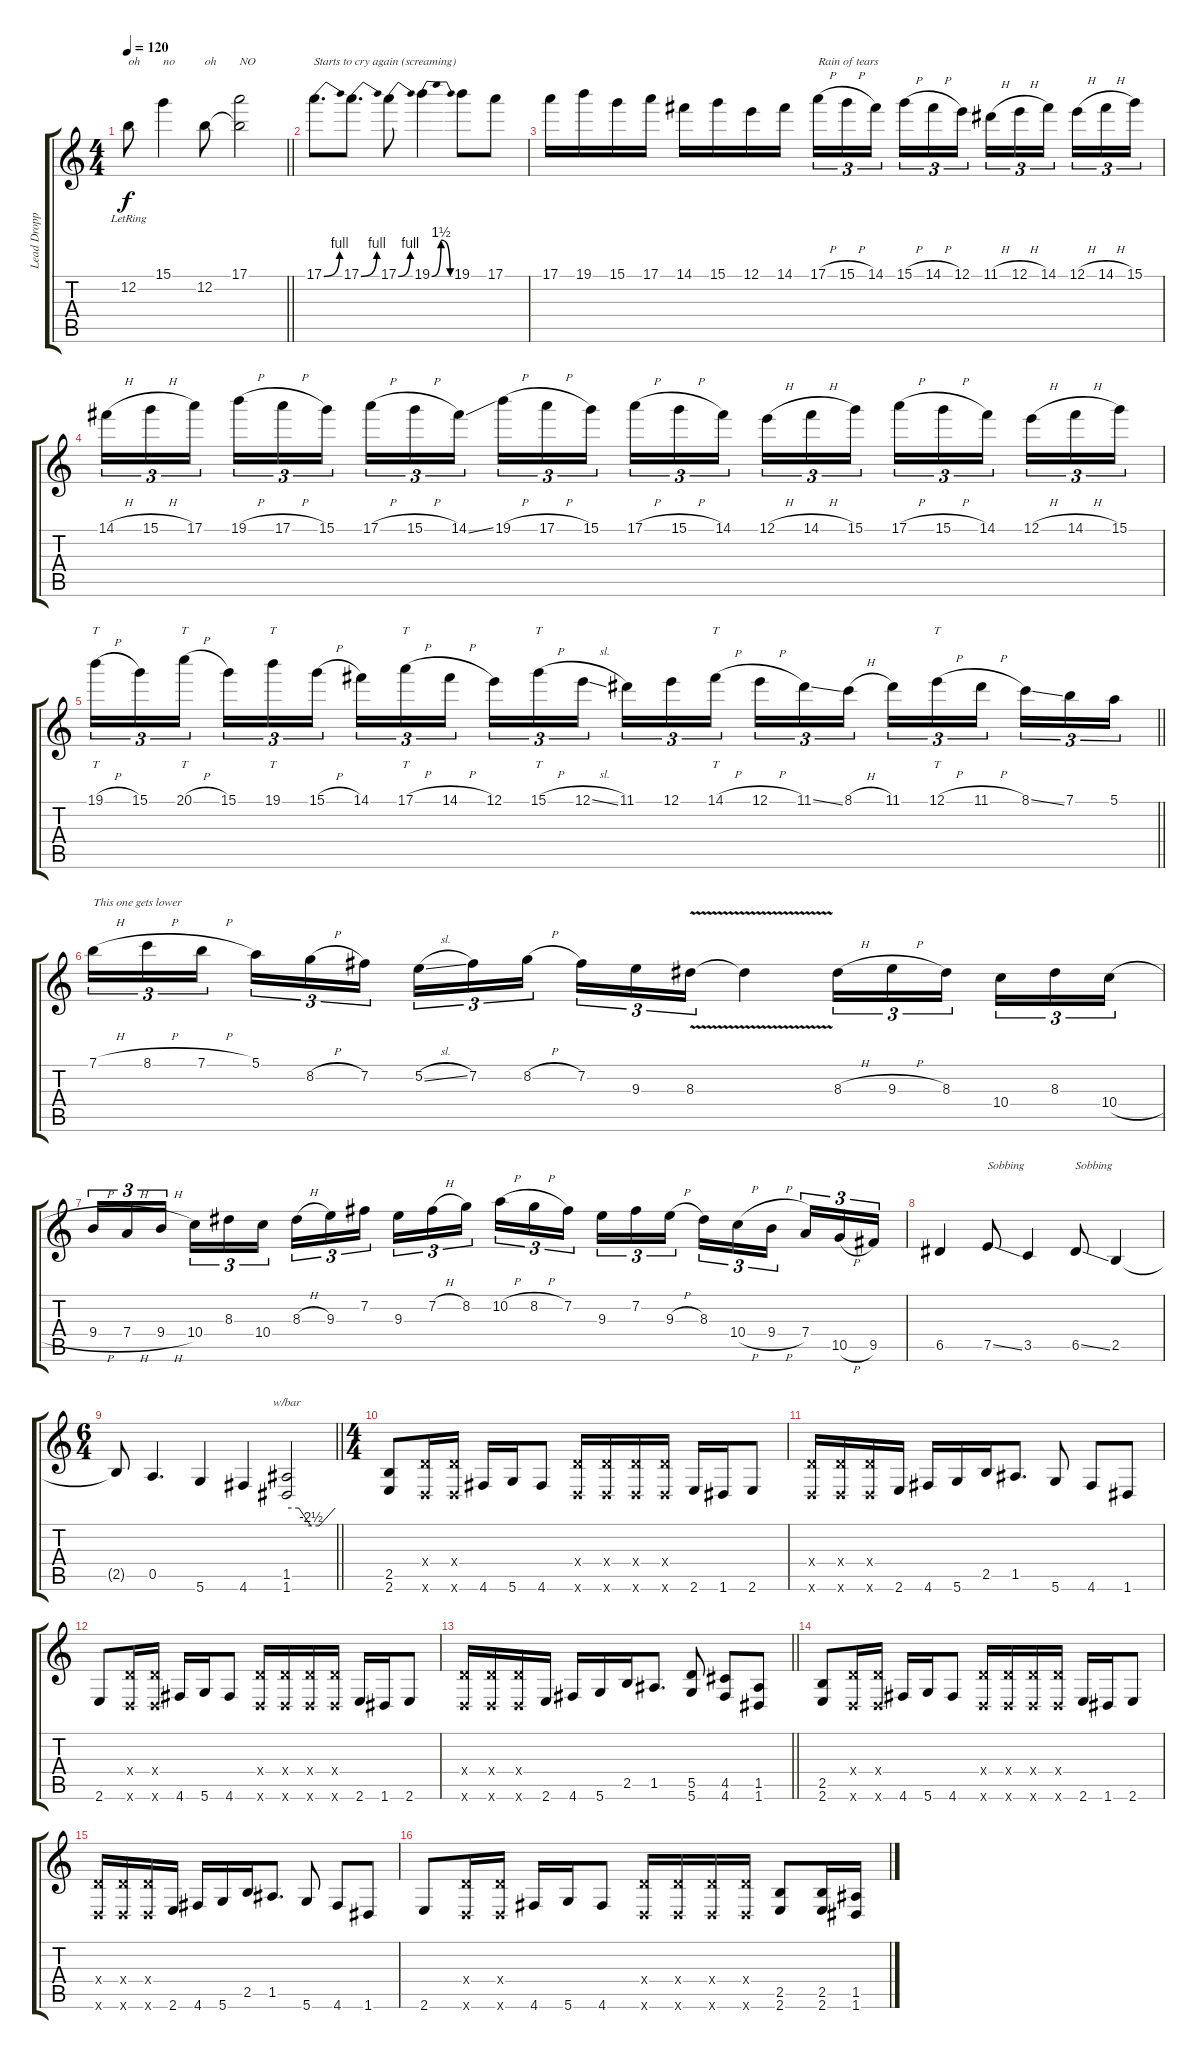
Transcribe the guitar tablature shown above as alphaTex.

\track ("Lead Dropped D " "Lead Dropp") {instrument distortionguitar}
\staff {score tabs}
\tuning (E4 B3 G3 D3 A2 D2) {hide}
\ts (4 4)
\tempo 120
\clef g2
\barLineRight lightlight
\ks c
12.2{lr}.8{txt "oh" dy f} 15.1.4{txt "no"} 12.2.8{txt "oh"} (17.1 12.2{t}).2{txt "NO"} |
17.1{be (bend 0 0 60 4)}.8{d txt "Starts to cry again (screaming)"} 17.1{be (bend 0 0 60 4)}.8{d} 17.1{be (bend 0 0 60 4)}.8 19.1{be (bendrelease 0 0 22 6 38 6 60 0)}.4 19.1.8 17.1.8 |
17.1.16 19.1.16 15.1.16 17.1.16 14.1.16 15.1.16 12.1.16 14.1.16 17.1{h}.16{tu (3 2) txt "Rain of tears"} 15.1{h}.16{tu (3 2)} 14.1.16{tu (3 2) beam splitsecondary} 15.1{h}.16{tu (3 2)} 14.1{h}.16{tu (3 2)} 12.1.16{tu (3 2)} 11.1{h}.16{tu (3 2)} 12.1{h}.16{tu (3 2)} 14.1.16{tu (3 2) beam splitsecondary} 12.1{h}.16{tu (3 2)} 14.1{h}.16{tu (3 2)} 15.1.16{tu (3 2)} |
14.1{h}.16{tu (3 2)} 15.1{h}.16{tu (3 2)} 17.1.16{tu (3 2) beam splitsecondary} 19.1{h}.16{tu (3 2)} 17.1{h}.16{tu (3 2)} 15.1.16{tu (3 2)} 17.1{h}.16{tu (3 2)} 15.1{h}.16{tu (3 2)} 14.1{ss}.16{tu (3 2) beam splitsecondary} 19.1{h}.16{tu (3 2)} 17.1{h}.16{tu (3 2)} 15.1.16{tu (3 2)} 17.1{h}.16{tu (3 2)} 15.1{h}.16{tu (3 2)} 14.1.16{tu (3 2) beam splitsecondary} 12.1{h}.16{tu (3 2)} 14.1{h}.16{tu (3 2)} 15.1.16{tu (3 2)} 17.1{h}.16{tu (3 2)} 15.1{h}.16{tu (3 2)} 14.1.16{tu (3 2) beam splitsecondary} 12.1{h}.16{tu (3 2)} 14.1{h}.16{tu (3 2)} 15.1.16{tu (3 2)} |
\barLineRight lightlight
19.1{h}.16{tt tu (3 2)} 15.1.16{tu (3 2)} 20.1{h}.16{tt tu (3 2) beam splitsecondary} 15.1.16{tu (3 2)} 19.1.16{tt tu (3 2)} 15.1{h}.16{tu (3 2)} 14.1.16{tu (3 2)} 17.1{h}.16{tt tu (3 2)} 14.1{h}.16{tu (3 2) beam splitsecondary} 12.1.16{tu (3 2)} 15.1{h}.16{tt tu (3 2)} 12.1{sl}.16{tu (3 2)} 11.1.16{tu (3 2)} 12.1.16{tu (3 2)} 14.1{h}.16{tt tu (3 2) beam splitsecondary} 12.1{h}.16{tu (3 2)} 11.1{ss}.16{tu (3 2)} 8.1{h}.16{tu (3 2)} 11.1.16{tu (3 2)} 12.1{h}.16{tt tu (3 2)} 11.1{h}.16{tu (3 2) beam splitsecondary} 8.1{ss}.16{tu (3 2)} 7.1.16{tu (3 2)} 5.1.16{tu (3 2)} |
7.1{h}.16{tu (3 2) txt "This one gets lower"} 8.1{h}.16{tu (3 2)} 7.1{h}.16{tu (3 2) beam splitsecondary} 5.1.16{tu (3 2)} 8.2{h}.16{tu (3 2)} 7.2.16{tu (3 2)} 5.2{sl}.16{tu (3 2)} 7.2.16{tu (3 2)} 8.2{h}.16{tu (3 2) beam splitsecondary} 7.2.16{tu (3 2)} 9.3.16{tu (3 2)} 8.3{v}.16{tu (3 2)} 8.3{t}.4 8.3{h}.16{tu (3 2)} 9.3{h}.16{tu (3 2)} 8.3.16{tu (3 2) beam splitsecondary} 10.4.16{tu (3 2)} 8.3.16{tu (3 2)} 10.4{h}.16{tu (3 2)} |
9.4{h}.16{tu (3 2)} 7.4{h}.16{tu (3 2)} 9.4{h}.16{tu (3 2) beam splitsecondary} 10.4.16{tu (3 2)} 8.3.16{tu (3 2)} 10.4.16{tu (3 2)} 8.3{h}.16{tu (3 2)} 9.3.16{tu (3 2)} 7.2.16{tu (3 2) beam splitsecondary} 9.3.16{tu (3 2)} 7.2{h}.16{tu (3 2)} 8.2.16{tu (3 2)} 10.2{h}.16{tu (3 2)} 8.2{h}.16{tu (3 2)} 7.2.16{tu (3 2) beam splitsecondary} 9.3.16{tu (3 2)} 7.2.16{tu (3 2)} 9.3{h}.16{tu (3 2)} 8.3.16{tu (3 2)} 10.4{h}.16{tu (3 2)} 9.4{h}.16{tu (3 2) beam splitsecondary} 7.4.16{tu (3 2)} 10.5{h}.16{tu (3 2)} 9.5.16{tu (3 2)} |
6.5.4 7.5{ss}.8{txt "Sobbing"} 3.5.4 6.5{ss}.8{txt "Sobbing"} 2.5.4 |
\ts (6 4)
\barLineRight lightlight
2.5{t}.8 0.5.4{d} 5.6.4 4.6.4 (1.5 1.6).2{tbe (custom default 0 0 15 0 30 -10 40 -10 60 0)} |
\ts (4 4)
\section ("" "")
(2.5 2.6).8 (0.4{x} 0.6{x}).16 (0.4{x} 0.6{x}).16 4.6.16 5.6.16 4.6.8 (0.4{x} 0.6{x}).16 (0.4{x} 0.6{x}).16 (0.4{x} 0.6{x}).16 (0.4{x} 0.6{x}).16 2.6.16 1.6.16 2.6.8 |
(0.4{x} 0.6{x}).16 (0.4{x} 0.6{x}).16 (0.4{x} 0.6{x}).16 2.6.16 4.6.16 5.6.16 2.5.16 1.5.8{d} 5.6.8 4.6.8 1.6.8 |
2.6.8 (0.4{x} 0.6{x}).16 (0.4{x} 0.6{x}).16 4.6.16 5.6.16 4.6.8 (0.4{x} 0.6{x}).16 (0.4{x} 0.6{x}).16 (0.4{x} 0.6{x}).16 (0.4{x} 0.6{x}).16 2.6.16 1.6.16 2.6.8 |
\barLineRight lightlight
(0.4{x} 0.6{x}).16 (0.4{x} 0.6{x}).16 (0.4{x} 0.6{x}).16 2.6.16 4.6.16 5.6.16 2.5.16 1.5.8{d} (5.5 5.6).8 (4.5 4.6).8 (1.5 1.6).8 |
(2.5 2.6).8 (0.4{x} 0.6{x}).16 (0.4{x} 0.6{x}).16 4.6.16 5.6.16 4.6.8 (0.4{x} 0.6{x}).16 (0.4{x} 0.6{x}).16 (0.4{x} 0.6{x}).16 (0.4{x} 0.6{x}).16 2.6.16 1.6.16 2.6.8 |
(0.4{x} 0.6{x}).16 (0.4{x} 0.6{x}).16 (0.4{x} 0.6{x}).16 2.6.16 4.6.16 5.6.16 2.5.16 1.5.8{d} 5.6.8 4.6.8 1.6.8 |
2.6.8 (0.4{x} 0.6{x}).16 (0.4{x} 0.6{x}).16 4.6.16 5.6.16 4.6.8 (0.4{x} 0.6{x}).16 (0.4{x} 0.6{x}).16 (0.4{x} 0.6{x}).16 (0.4{x} 0.6{x}).16 (2.5 2.6).8 (2.5 2.6).16 (1.5 1.6).16
